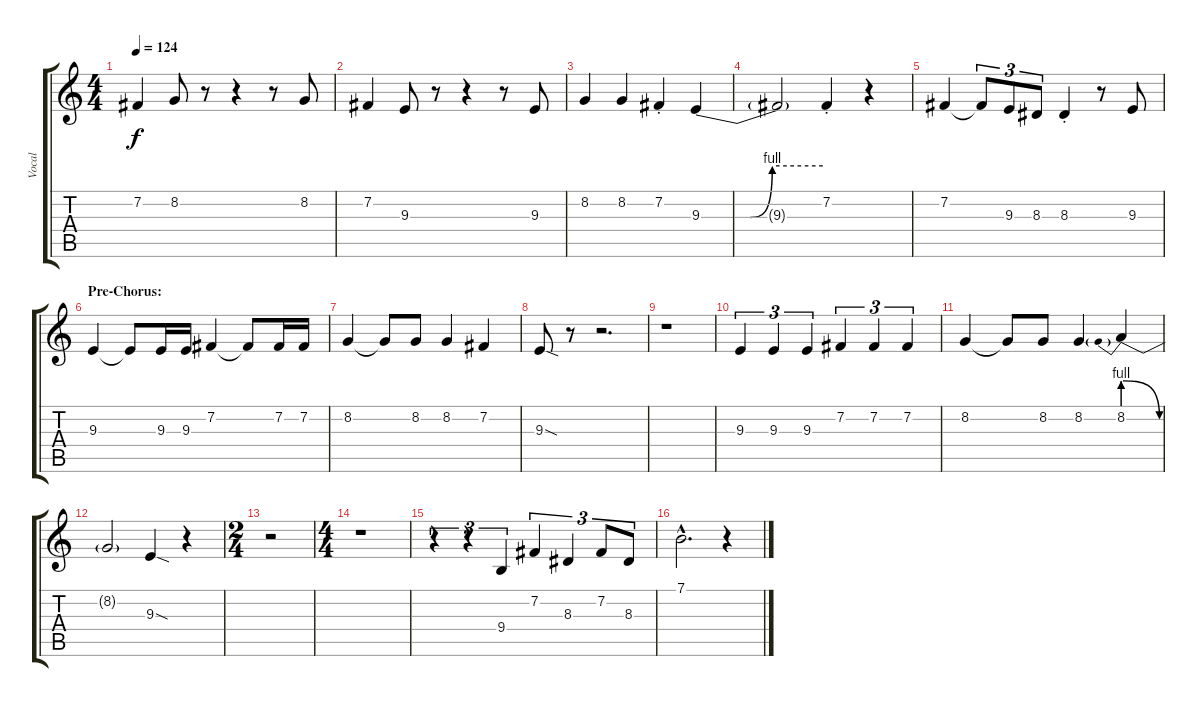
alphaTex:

\track ("Vocal" "Vocal") {instrument oboe}
\staff {score tabs}
\tuning (E4 B3 G3 D3 A2 E2) {hide}
\ts (4 4)
\tempo 124
\clef g2
\ks c
7.2.4{dy f} 8.2.8 r.8 r.4 r.8 8.2.8 |
7.2.4 9.3.8 r.8 r.4 r.8 9.3.8 |
8.2.4 8.2.4 7.2{st}.4 9.3{be (custom 0 0 24 0 35 4 60 4)}.4 |
9.3{t}.2 7.2{st}.4 r.4 |
7.2.4 7.2{t}.8{tu (3 2)} 9.3.8{tu (3 2)} 8.3.8{tu (3 2)} 8.3{st}.4 r.8 9.3.8 |
\section ("" "Pre-Chorus:")
9.3.4 9.3{t}.8 9.3.16 9.3.16 7.2.4 7.2{t}.8 7.2.16 7.2.16 |
8.2.4 8.2{t}.8 8.2.8 8.2.4 7.2.4 |
9.3{sod}.8 r.8 r.2{d} |
r.1 |
9.3.4{tu (3 2)} 9.3.4{tu (3 2)} 9.3.4{tu (3 2)} 7.2.4{tu (3 2)} 7.2.4{tu (3 2)} 7.2.4{tu (3 2)} |
8.2.4 8.2{t}.8 8.2.8 8.2.4 8.2{be (prebendrelease 0 4 60 0)}.4 |
8.2{t}.2 9.3{sod}.4 r.4 |
\ts (2 4)
r.2 |
\ts (4 4)
r.1 |
r.4{tu (3 2)} r.4{tu (3 2)} 9.4.4{tu (3 2)} 7.2.4{tu (3 2)} 8.3.4{tu (3 2)} 7.2.8{tu (3 2)} 8.3.8{tu (3 2)} |
7.1{hac}.2{d} r.4
